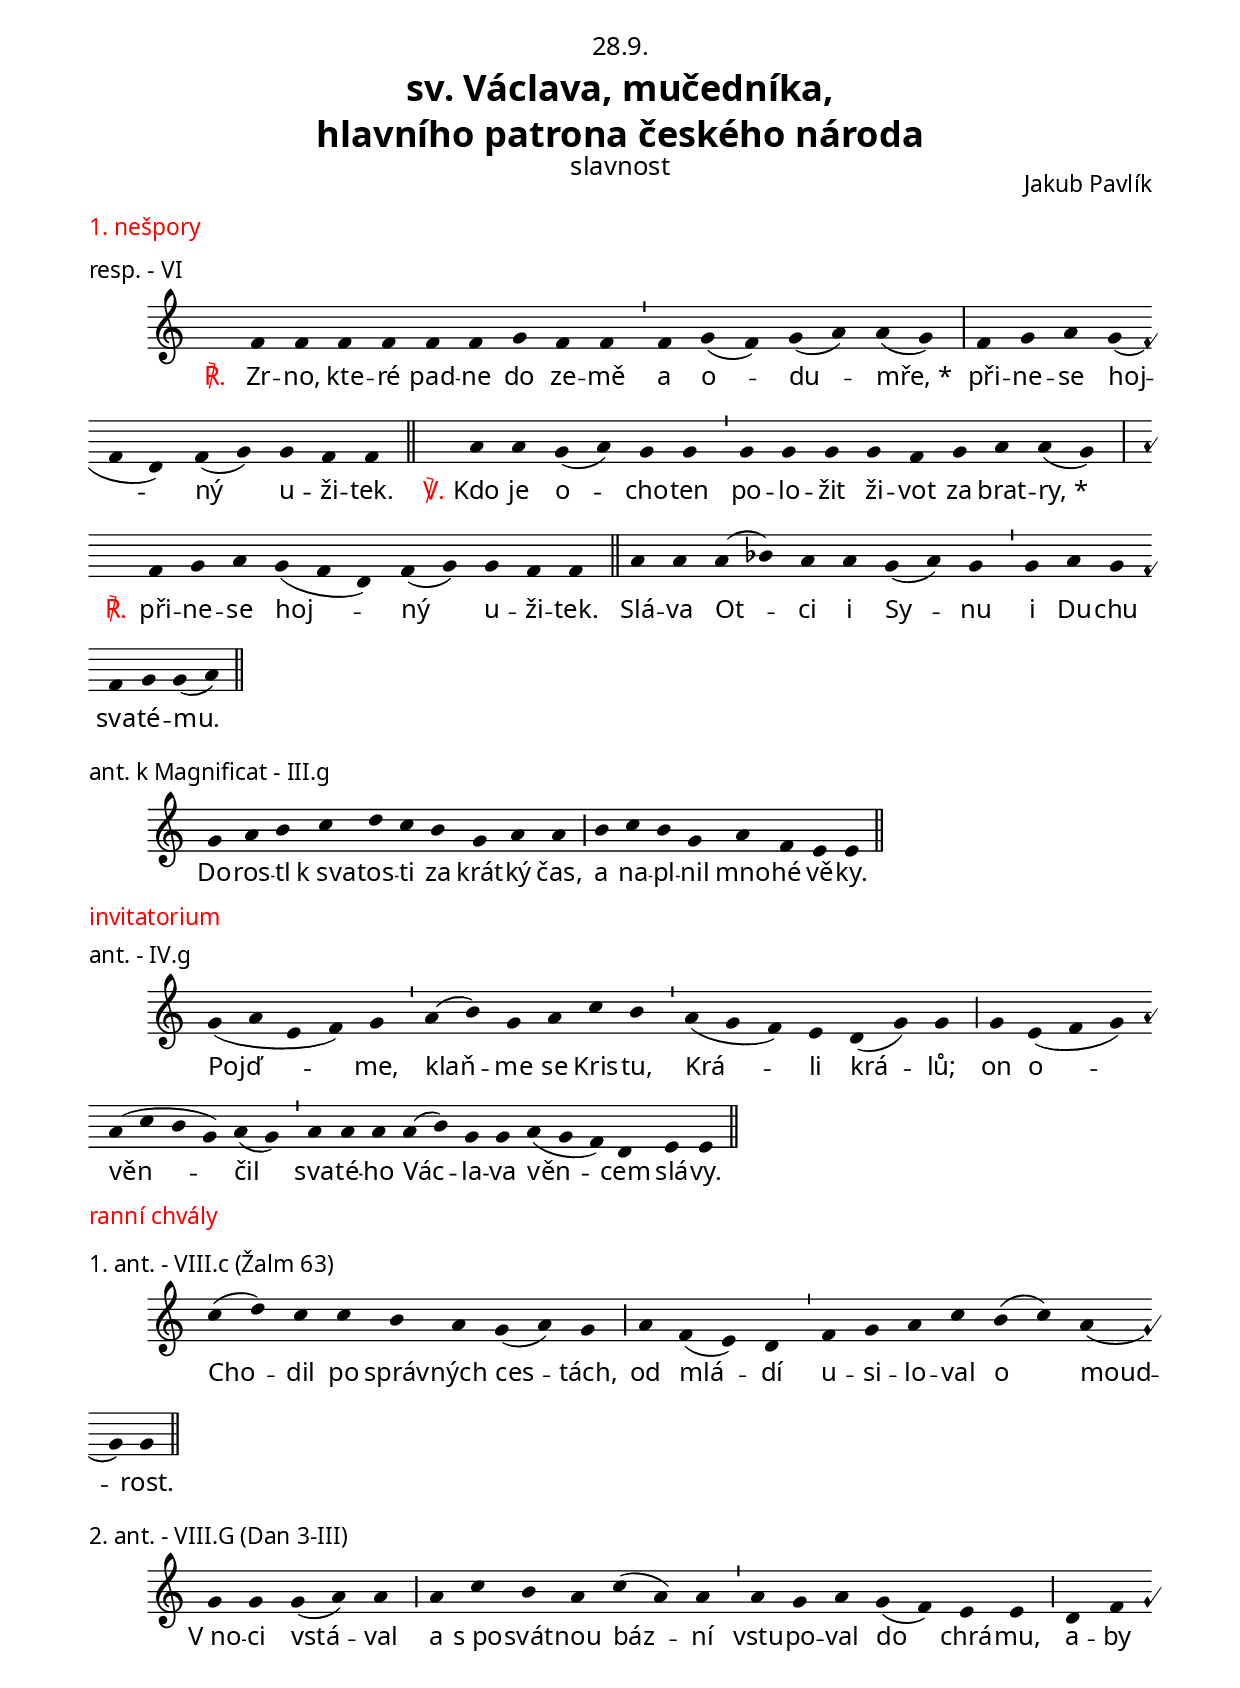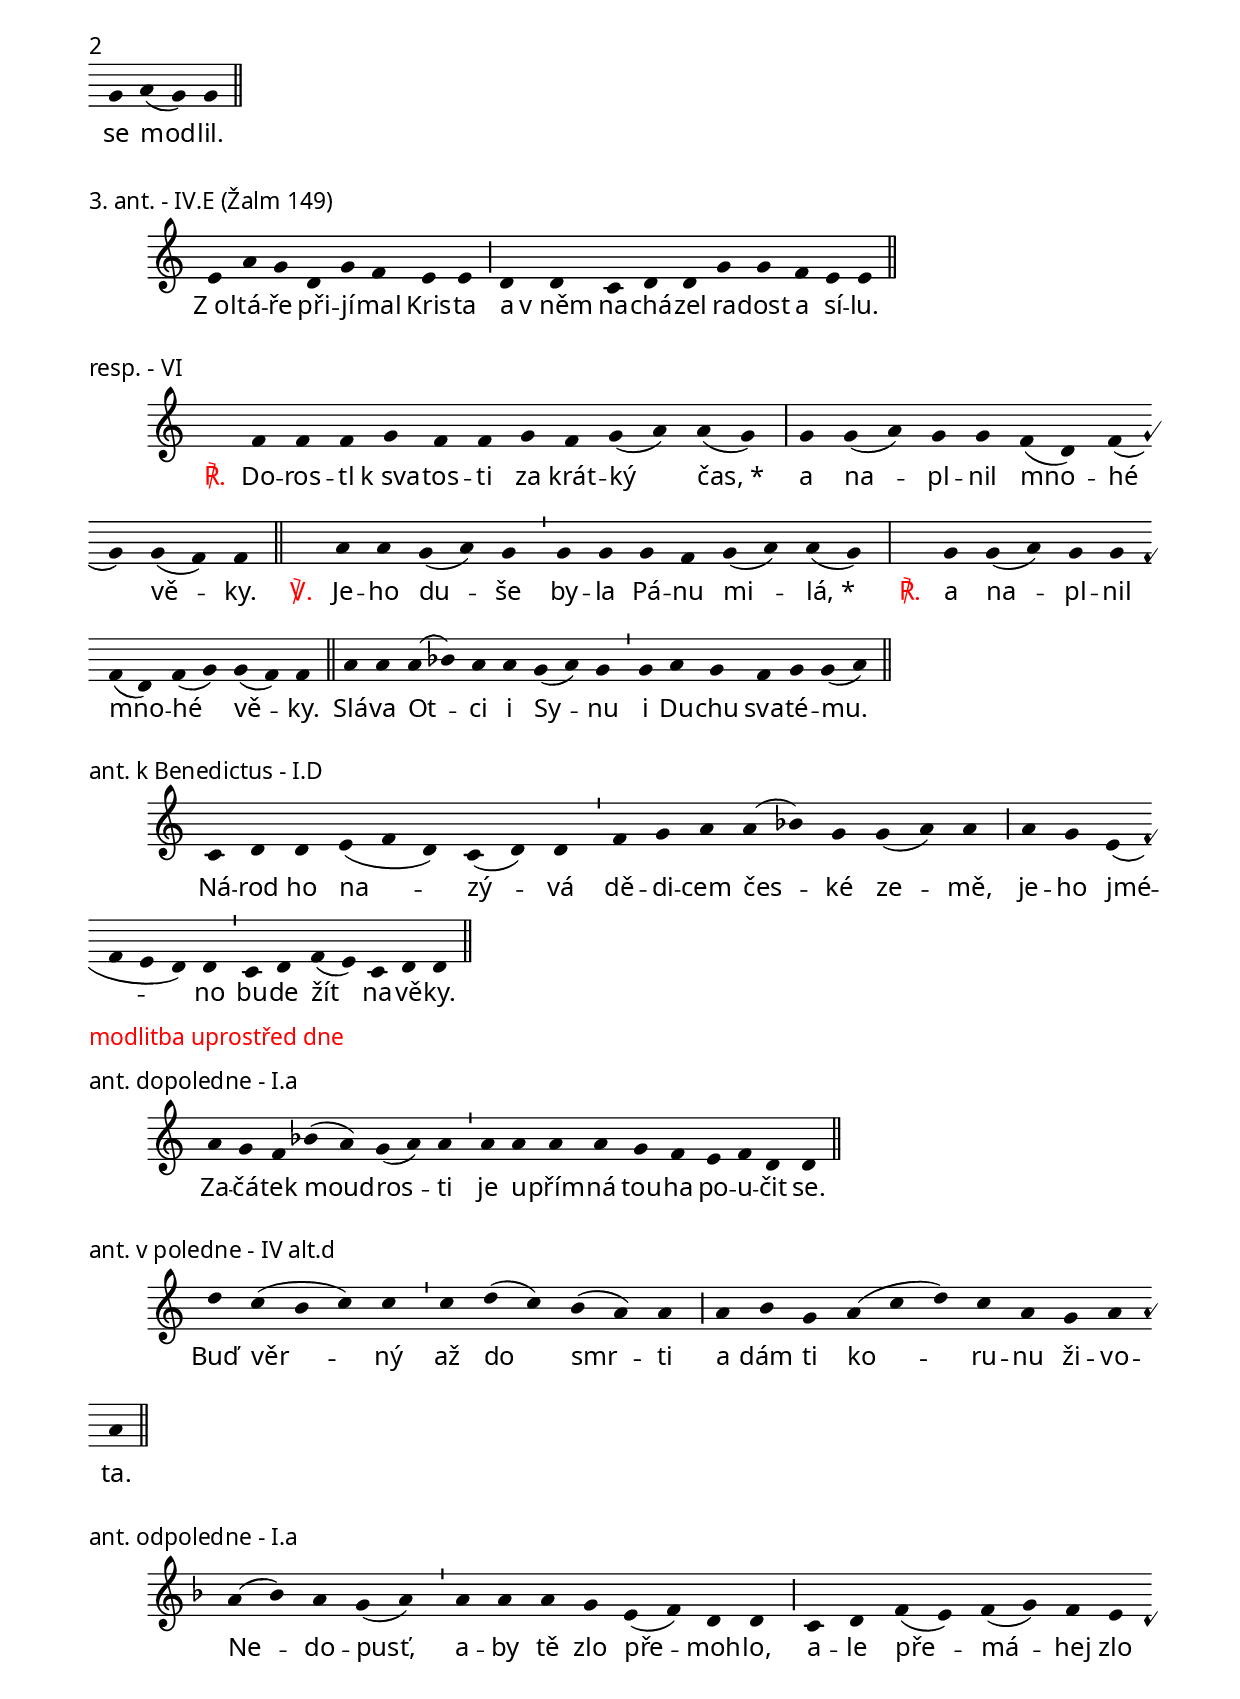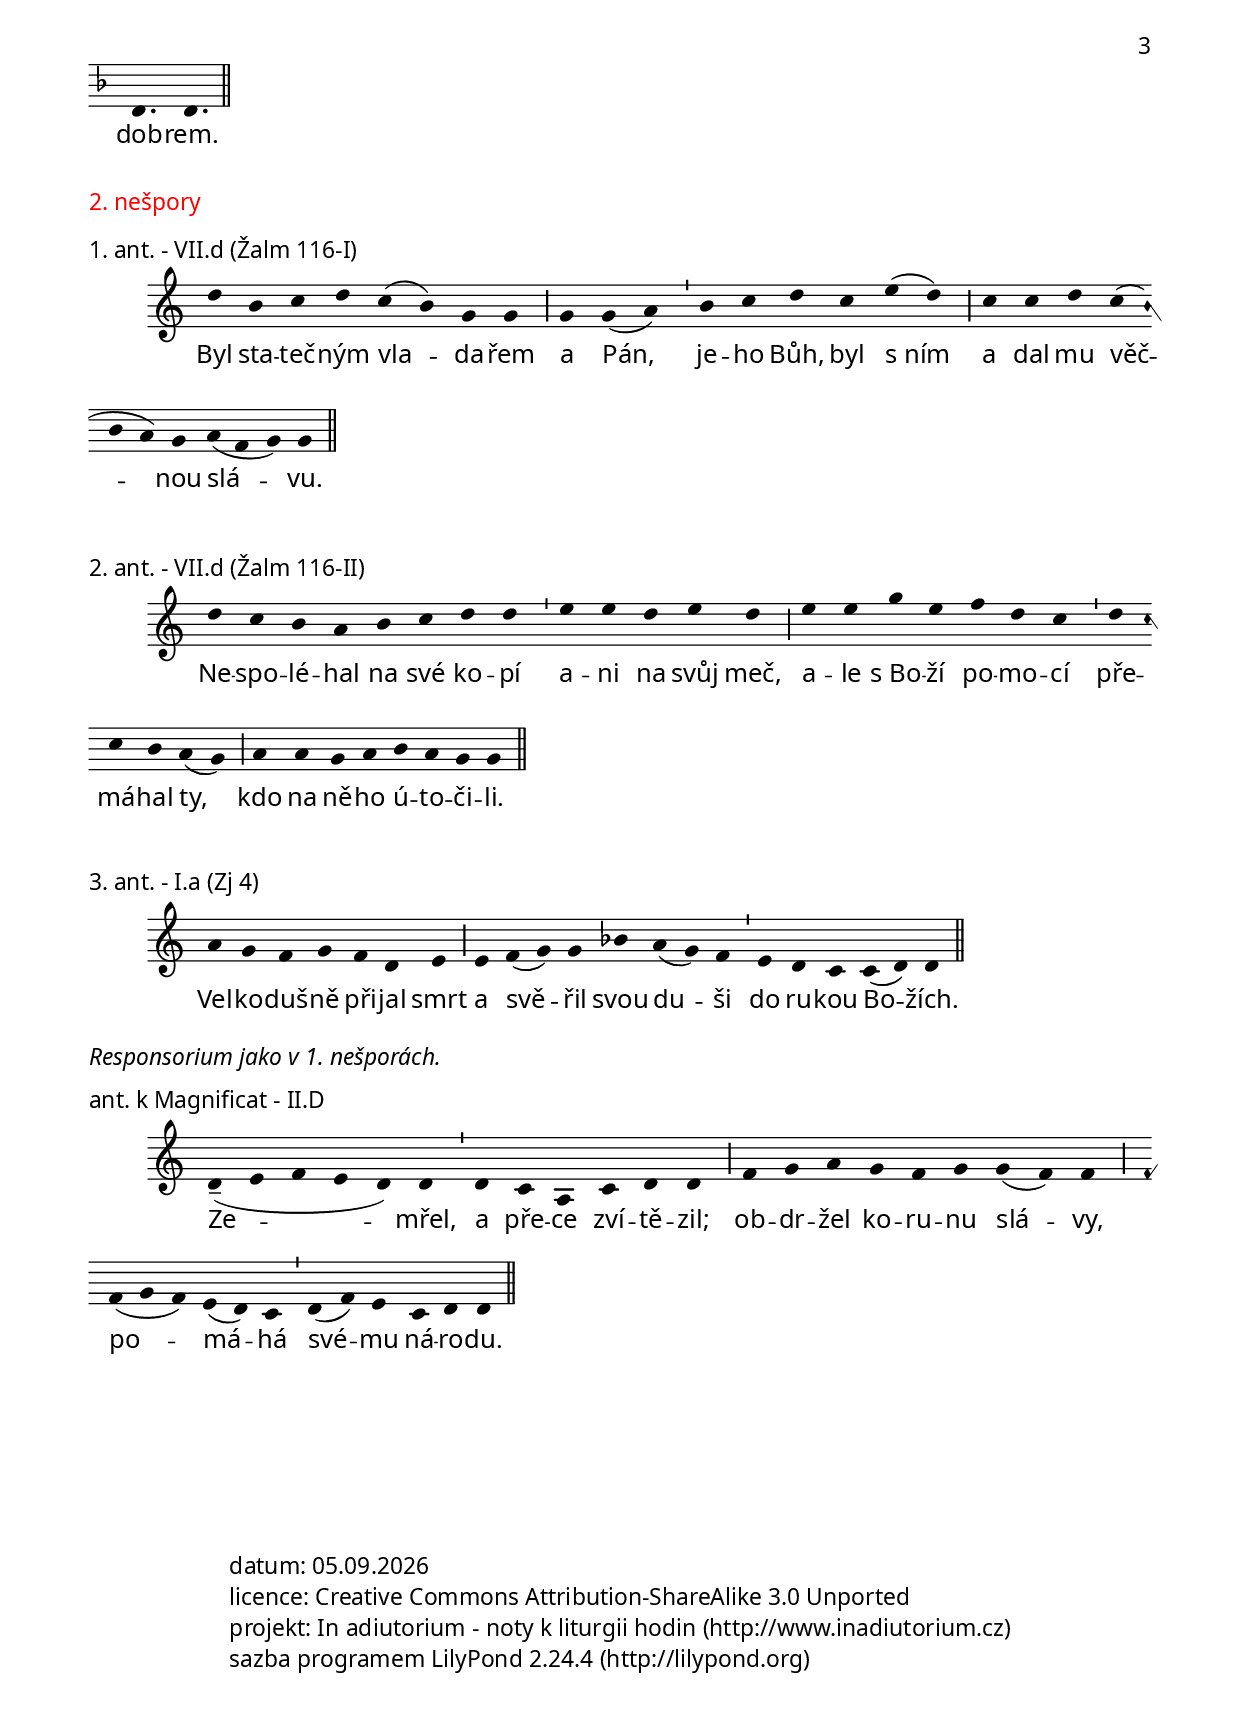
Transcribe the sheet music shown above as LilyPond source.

\version "2.15.40"

\include "../spolecne.ly"
\include "../dilyresponsorii.ly"

\header {
  title = \markup\titleSvatek
            \center-column{ "sv. Václava, mučedníka,"
            "hlavního patrona českého národa" }
            slavnost
            28.9.
  composer = "Jakub Pavlík"
}

\markup {\nadpisHodinka {"1. nešpory"}}

\score {
  \relative c' {
    \choralniRezim

    % R
    \neviditelna f
    f4 f f f f f g f f \barMin f g( f) g( a) a( g) \barMax
    f g a g( f d) f( g) g f f \barFinalis
    % V
    \neviditelna a
    a4 a g( a) g g \barMin g g g g f g a a( g) \barMax
    % R
    \neviditelna a
    f g a g( f d) f( g) g f f \barFinalis
    % Slava
    \respVIdoxologie \barFinalis
  }
  \addlyrics {
    \Response Zr -- no, kte -- ré pad -- ne do ze -- mě a o -- du -- mře,_*
    při -- ne -- se hoj -- ný u -- ži -- tek.
    \Verse Kdo je o -- cho -- ten po -- lo -- žit ži -- vot za brat -- ry,_*
    \Response při -- ne -- se hoj -- ný u -- ži -- tek.
    \textRespDoxologie
  }
  \header {
    quid = "resp."
    modus = "VI"
    id = "1ne-r"
    piece = \markup {\sestavTitulekResp}
  }
}

\score {
  \relative c'' {
    \choralniRezim
    g4 a b c d c b g a a \barMaior
    b c b g a f e e \barFinalis
  }
  \addlyrics {
    Do -- ros -- tl k_sva -- tos -- ti za krát -- ký čas,
    a na -- pl -- nil mno -- hé vě -- ky.
  }
  \header {
    quid = "ant. k Magnificat"
    modus = "III"
    differentia = "g"
    psalmus = ""
    id = "1ne-amag"
    piece = \markup {\sestavTitulekBezZalmu}
  }
}

\markup {\nadpisHodinka {"invitatorium"}}

\score {
  \relative c'' {
    \choralniRezim
    g4( a e f) g \barMin
    a( b) g a c b \barMin
    a( g f) e d( g) g \barMaior
    g e( f g) a( c b g) a( g) \barMin
    a a a a( b) g g a( g f) d e e \barFinalis
  }
  \addlyrics {
    Pojď -- me,
    klaň -- me se Kris -- tu,
    Krá -- li krá -- lů;
    on o -- věn -- čil
    sva -- té -- ho Vác -- la -- va
    věn -- cem slá -- vy.
  }
  \header {
    quid = "ant."
    modus = "IV"
    differentia = "g"
    psalmus = ""
    id = "invit"
    piece = \markup {\sestavTitulekBezZalmu}
  }
}

\markup {\nadpisHodinka {"ranní chvály"}}

\score {
  \relative c'' {
    \choralniRezim
    c4( d) c c b a g( a) g \barMaior
    a f( e) d \barMin f g a c b( c) a( g) g \barFinalis
  }
  \addlyrics {
    Cho -- dil po správ -- ných ces -- tách,
    od mlá -- dí u -- si -- lo -- val o moud -- rost.
  }
  \header {
    quid = "1. ant."
    modus = "VIII"
    differentia = "c"
    psalmus = "Žalm 63"
    id = "rch-a1"
    piece = \markup {\sestavTitulek}
  }
}

\score {
  \relative c'' {
    \choralniRezim
    g4 g g( a) a \barMaior
    a c b a c( a) a \barMin
    a g a g( f) e e \barMaior
    d f g a( g) g \barFinalis
  }
  \addlyrics {
    V_no -- ci vstá -- val
    a s_po -- svát -- nou báz -- ní
    vstu -- po -- val do chrá -- mu,
    a -- by se mod -- lil.
  }
  \header {
    quid = "2. ant."
    modus = "VIII"
    differentia = "G"
    psalmus = "Dan 3-III"
    id = "rch-a2"
    piece = \markup {\sestavTitulek}
  }
}

\score {
  \relative c' {
    \choralniRezim
    e4 a g d g f e e \barMaior
    d d c d d g g f e e \barFinalis
  }
  \addlyrics {
    Z_ol -- tá -- ře při -- jí -- mal Kris -- ta
    a v_něm na -- chá -- zel ra -- dost a sí -- lu.
  }
  \header {
    quid = "3. ant."
    modus = "IV"
    differentia = "E"
    psalmus = "Žalm 149"
    id = "rch-a3"
    piece = \markup {\sestavTitulek}
  }
}

\score {
  \relative c' {
    \choralniRezim

    % R
    \neviditelna f
    f4 f f g f f g f g( a) a( g) \barMax
    g g( a) g g f( d) f( g) g( f) f \barFinalis
    % V
    \neviditelna a
    a a g( a) g \barMin g g g f g( a) a( g) \barMax
    % R
    \neviditelna a
    g g( a) g g f( d) f( g) g( f) f \barFinalis
    % Slava
    \respVIdoxologie \barFinalis
  }
  \addlyrics {
    \Response Do -- ros -- tl k_sva -- tos -- ti za krát -- ký čas,_*
    a na -- pl -- nil mno -- hé vě -- ky.
    \Verse Je -- ho du -- še by -- la Pá -- nu mi -- lá,_*
    \Response a na -- pl -- nil mno -- hé vě -- ky.
    \textRespDoxologie
  }
  \header {
    quid = "resp."
    modus = "VI"
    id = "rch-r"
    piece = \markup {\sestavTitulekResp}
  }
}

\score {
  \relative c' {
    \choralniRezim
    c4 d d e( f d) c( d) d \barMin
    f g a a( bes) g g( a) a \barMaior
    a g e( f e d) d \barMin
    c d f( e) c d d \barFinalis
  }
  \addlyrics {
    Ná -- rod ho na -- zý -- vá
    dě -- di -- cem čes -- ké ze -- mě,
    je -- ho jmé -- no
    bu -- de žít na -- vě -- ky.
  }
  \header {
    quid = "ant. k Benedictus"
    modus = "I"
    differentia = "D"
    psalmus = ""
    id = "rch-aben"
    piece = \markup {\sestavTitulekBezZalmu}
  }
}

\markup {\nadpisHodinka {"modlitba uprostřed dne"}}

\score {
  \relative c'' {
    \choralniRezim
    a4 g f bes( a) g( a) a \barMin
    a a a a g f e f d d \barFinalis
  }
  \addlyrics {
    Za -- čá -- tek moud -- ros -- ti
    je u -- přím -- ná tou -- ha po -- u -- čit se.
  }
  \header {
    quid = "ant. dopoledne"
    modus = "I"
    differentia = "a"
    psalmus = ""
    id = "tercie"
    piece = \markup {\sestavTitulekBezZalmu}
  }
}

\score {
  \relative c'' {
    \choralniRezim
    d4 c( b c) c \barMin c d( c) b( a) a \barMaior
    a b g a( c d) c a g a a \barFinalis
  }
  \addlyrics {
    Buď věr -- ný až do smr -- ti
    a dám ti ko -- ru -- nu ži -- vo -- ta.
  }
  \header {
    quid = "ant. v poledne"
    modus = "IV alt"
    differentia = "d"
    psalmus = ""
    id = "sexta"
    fial = "sanktoral/0506jansarkander.ly#ne-amag?zacatek"
    piece = \markup {\sestavTitulekBezZalmu}
  }
}

\score {
  \relative c'' {
    \choralniRezim
    \key f \major
    a4( bes) a g( a) \barMin
    a a a g e( f) d d \barMaior
    c d f( e) f( g) f e d4. d \barFinalis
  }
  \addlyrics {
    Ne -- do -- pusť,
    a -- by tě zlo pře -- moh -- lo,
    a -- le pře -- má -- hej zlo dob -- rem.
  }
  \header {
    quid = "ant. odpoledne"
    modus = "I"
    differentia = "a"
    psalmus = ""
    id = "nona"
    piece = \markup {\sestavTitulekBezZalmu}
  }
}

\markup {\nadpisHodinka {"2. nešpory"}}

\score {
  \relative c'' {
    \choralniRezim
    d4 b c d c( b) g g \barMaior
    g g( a) \barMin b c d c e( d) \barMaior
    c c d c( b a) g a( f g) g \barFinalis
  }
  \addlyrics {
    Byl sta -- teč -- ným vla -- da -- řem
    a Pán, je -- ho Bůh, byl s_ním
    a dal mu věč -- nou slá -- vu.
  }
  \header {
    quid = "1. ant."
    modus = "VII"
    differentia = "d"
    psalmus = "Žalm 116-I"
    id = "2ne-a1"
    piece = \markup {\sestavTitulek}
  }
}

\score {
  \relative c'' {
    \choralniRezim
    d4 c b a b c d d \barMin
    e e d e d \barMaior
    e e g e f d c \barMin d c b a( g) \barMaior
    a a g a b a g g \barFinalis
  }
  \addlyrics {
    Ne -- spo -- lé -- hal na své ko -- pí
    a -- ni na svůj meč,
    a -- le s_Bo -- ží po -- mo -- cí pře -- má -- hal ty,
    kdo na ně -- ho ú -- to -- či -- li.
  }
  \header {
    quid = "2. ant."
    modus = "VII"
    differentia = "d"
    psalmus = "Žalm 116-II"
    id = "2ne-a2"
    piece = \markup {\sestavTitulek}
  }
}

\score {
  \relative c'' {
    \choralniRezim
    a4 g f g f d e \barMaior
    e f( g) g bes a( g) f \barMin
    e d c c( d) d \barFinalis
  }
  \addlyrics {
    Vel -- ko -- duš -- ně při -- jal smrt
    a svě -- řil svou du -- ši
    do ru -- kou Bo -- žích.
  }
  \header {
    quid = "3. ant."
    modus = "I"
    differentia = "a"
    psalmus = "Zj 4"
    id = "2ne-a3"
    piece = \markup {\sestavTitulek}
  }
}

\markup\italic{Responsorium jako v 1. nešporách.}

\score {
  \relative c' {
    \choralniRezim
    d4--( e f e d) d \barMin
    d c a c d d \barMaior
    f g a g f g g( f) f \barMaior
    f( g f) e( d) c \barMin
    d( f) e c d d \barFinalis
  }
  \addlyrics {
    Ze -- mřel,
    a pře -- ce zví -- tě -- zil;
    ob -- dr -- žel ko -- ru -- nu slá -- vy,
    po -- má -- há
    své -- mu ná -- ro -- du.
  }
  \header {
    quid = "ant. k Magnificat"
    modus = "II"
    differentia = "D"
    psalmus = ""
    id = "2ne-amag"
    piece = \markup {\sestavTitulekBezZalmu}
  }
}